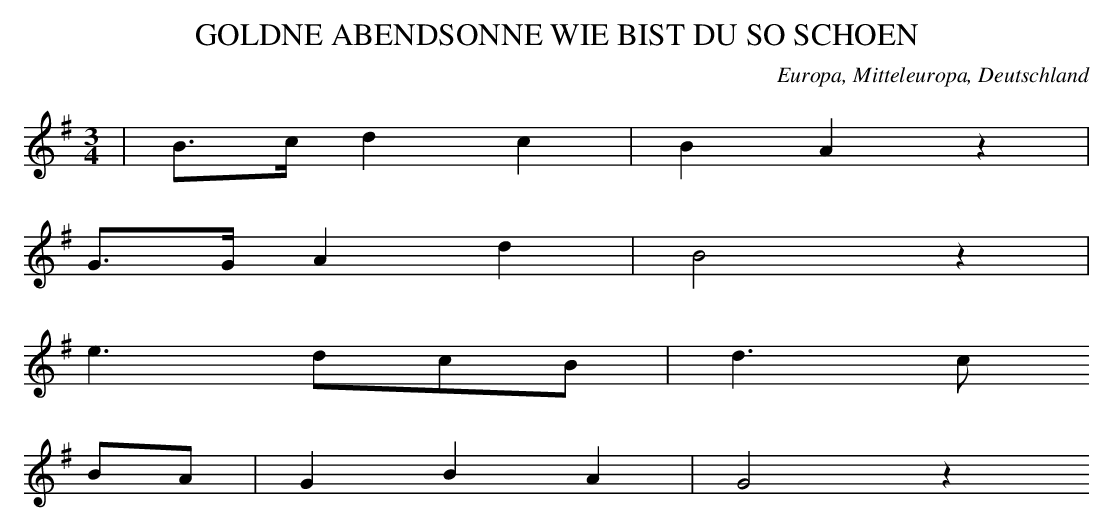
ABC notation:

X:1
T: GOLDNE ABENDSONNE WIE BIST DU SO SCHOEN
O: Europa, Mitteleuropa, Deutschland
M: 3/4
L: 1/16
K: G
 | B3cd4c4 | B4A4z4 |
G3GA4d4 | B8z4 |
e6d2c2B2 | d6c2
B2A2 | G4B4A4 | G8z4
